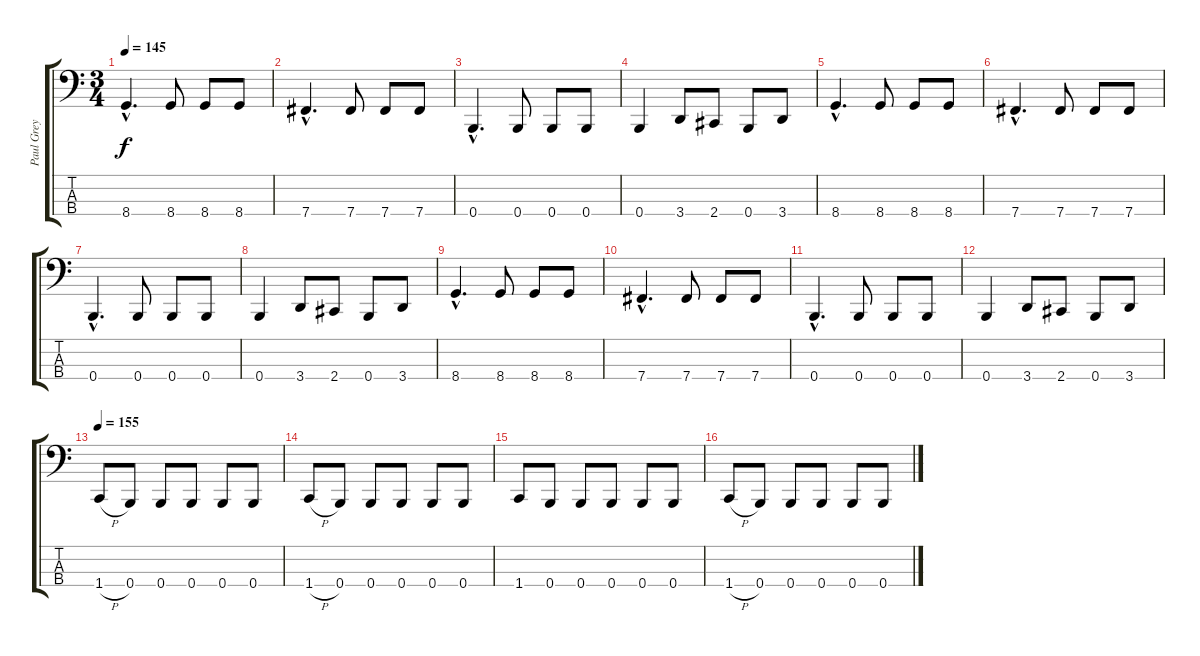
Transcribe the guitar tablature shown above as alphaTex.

\track ("Paul Grey" "Paul Grey") {instrument electricbasspick}
\staff {score tabs}
\tuning (E2 B1 Gb1 B0) {hide}
\ts (3 4)
\tempo 145
\clef f4
\ks c
8.4{hac}.4{d dy f} 8.4.8 8.4.8 8.4.8 |
7.4{hac}.4{d} 7.4.8 7.4.8 7.4.8 |
0.4{hac}.4{d} 0.4.8 0.4.8 0.4.8 |
0.4.4 3.4.8 2.4.8 0.4.8 3.4.8 |
8.4{hac}.4{d} 8.4.8 8.4.8 8.4.8 |
7.4{hac}.4{d} 7.4.8 7.4.8 7.4.8 |
0.4{hac}.4{d} 0.4.8 0.4.8 0.4.8 |
0.4.4 3.4.8 2.4.8 0.4.8 3.4.8 |
8.4{hac}.4{d} 8.4.8 8.4.8 8.4.8 |
7.4{hac}.4{d} 7.4.8 7.4.8 7.4.8 |
0.4{hac}.4{d} 0.4.8 0.4.8 0.4.8 |
0.4.4 3.4.8 2.4.8 0.4.8 3.4.8 |
\tempo 155
1.4{h}.8 0.4.8 0.4.8 0.4.8 0.4.8 0.4.8 |
1.4{h}.8 0.4.8 0.4.8 0.4.8 0.4.8 0.4.8 |
1.4.8 0.4.8 0.4.8 0.4.8 0.4.8 0.4.8 |
1.4{h}.8 0.4.8 0.4.8 0.4.8 0.4.8 0.4.8
